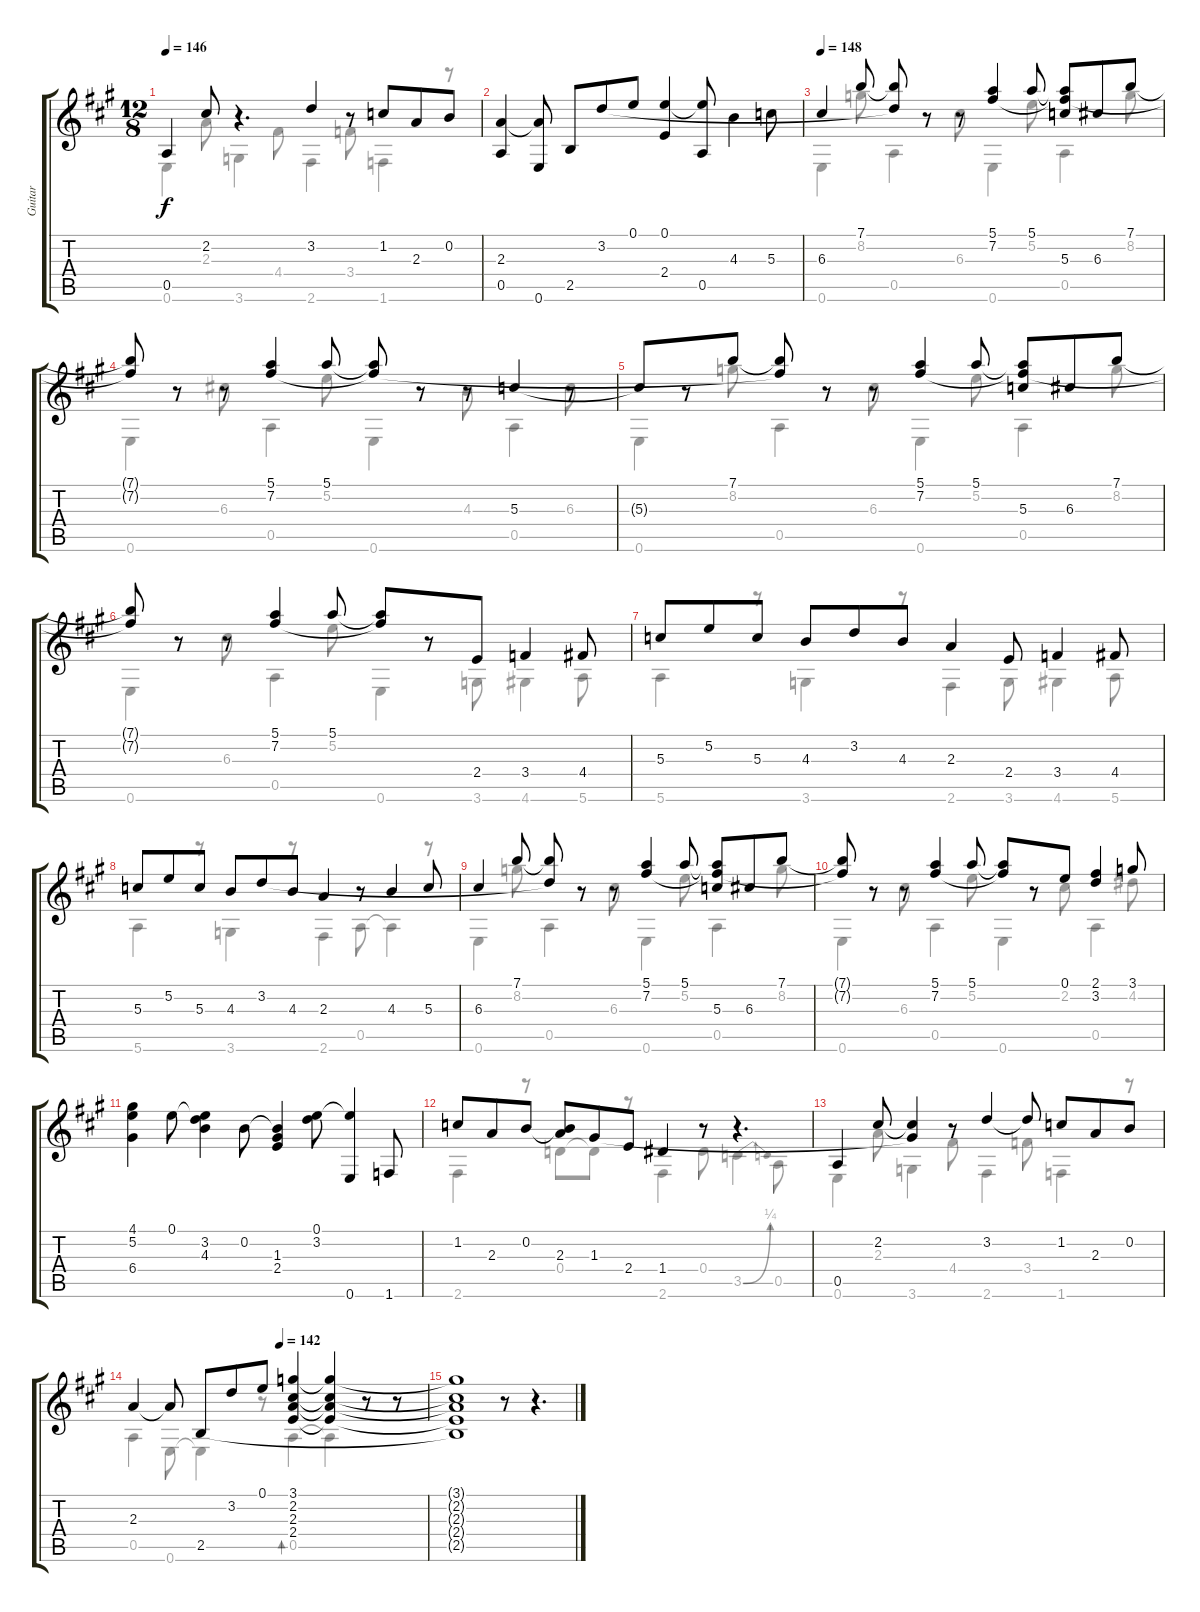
\track ("Guitar" "Guitar") {instrument acousticguitarsteel}
\staff {score tabs}
\tuning (E4 B3 G3 D3 A2 E2) {hide}
\voice
\ts (12 8)
\tempo 146
\clef g2
\ks a
0.5.4{dy f} 2.2.8 r.4{d} 3.2.4 r.8 1.2.8 2.3.8 0.2.8 |
(2.3 0.5).4 (2.3{t} 0.6).8 2.5.8 3.2.8 0.1.8 (0.1 2.4).4 (0.1{t} 0.5).8 4.3.4 5.3.8 |
\tempo 148
6.3.4 7.1.8 (7.1{t} 3.2{t}).8 r.8 r.8 (5.1 7.2).4 5.1.8 (5.1{t} 7.2{t} 5.3).8 6.3.8 7.1.8 |
(7.1{t} 7.2{t}).8 r.8 r.8 (5.1 7.2).4 5.1.8 (5.1{t} 7.2{t}).8 r.8 r.8 5.3.4 r.8 |
5.3{t}.8 r.8 7.1.8 (7.1{t} 7.2{t}).8 r.8 r.8 (5.1 7.2).4 5.1.8 (5.1{t} 7.2{t} 5.3).8 6.3.8 7.1.8 |
(7.1{t} 7.2{t}).8 r.8 r.8 (5.1 7.2).4 5.1.8 (5.1{t} 7.2{t}).8 r.8 2.4.8 3.4.4 4.4.8 |
5.3.8 5.2.8 5.3.8 4.3.8 3.2.8 4.3.8 2.3.4 2.4.8 3.4.4 4.4.8 |
5.3.8 5.2.8 5.3.8 4.3.8 3.2.8 4.3.8 2.3.4 r.8 4.3.4 5.3.8 |
6.3.4 7.1.8 (7.1{t} 3.2{t}).8 r.8 r.8 (5.1 7.2).4 5.1.8 (5.1{t} 7.2{t} 5.3).8 6.3.8 7.1.8 |
(7.1{t} 7.2{t}).8 r.8 r.8 (5.1 7.2).4 5.1.8 (5.1{t} 7.2{t}).8 r.8 0.1.8 (2.1 3.2).4 3.1.8 |
(4.1 5.2 6.4).4 0.1.8 (0.1{t} 3.2 4.3).4 0.2.8 (0.2{t} 1.3 2.4).4 (0.1 3.2).8 (0.1{t} 0.6).4 1.6.8 |
1.2.8 2.3.8 0.2.8 (0.2{t} 2.3).8 1.3.8 2.4.8 1.4.4 r.8 r.4{d} |
0.5.4 2.2.8 (2.2{t} 1.3{t}).4 r.8 3.2.4 3.2{t}.8 1.2.8 2.3.8 0.2.8 |
\tempo (142 0.5)
2.3.4 2.3{t}.8 2.5.8 3.2.8 0.1.8 (3.1 2.2 2.3 2.4).4 (3.1{t} 2.2{t} 2.3{t} 2.4{t}).4 r.8 r.8 |
(3.1{t} 2.2{t} 2.3{t} 2.4{t} 2.5{t}).1 r.8 r.4{d}
\voice
\clef g2
\ottava regular
\simile none
\ks a
0.6.4{dy f} 2.3.8 3.6.4 4.4.8 2.6.4 3.4.8 1.6.4 r.8 |
|
0.6.4 8.2.8 0.5.4 6.3.8 0.6.4 5.2.8 0.5.4 8.2.8 |
0.6.4 6.3.8 0.5.4 5.2.8 0.6.4 4.3.8 0.5.4 6.3.8 |
0.6.4 8.2.8 0.5.4 6.3.8 0.6.4 5.2.8 0.5.4 8.2.8 |
0.6.4 6.3.8 0.5.4 5.2.8 0.6.4 3.6.8 4.6.4 5.6.8 |
5.6.4 r.8 3.6.4 r.8 2.6.4 3.6.8 4.6.4 5.6.8 |
5.6.4 r.8 3.6.4 r.8 2.6.4 0.5.8 0.5{t}.4 r.8 |
0.6.4 8.2.8 0.5.4 6.3.8 0.6.4 5.2.8 0.5.4 8.2.8 |
0.6.4 6.3.8 0.5.4 5.2.8 0.6.4 2.2.8 0.5.4 4.2.8 |
|
2.6.4 r.8 0.4.8 0.4{t}.8 r.8 2.6.4 0.4.8 3.5{be (bend 0 0 60 1)}.4 0.5.8 |
0.6.4 2.3.8 3.6.4 4.4.8 2.6.4 3.4.8 1.6.4 r.8 |
0.5.4 0.6.8 0.6{t}.4 r.8 0.5.4{bd 30} 0.5{t}.4 r.8 r.8 |
